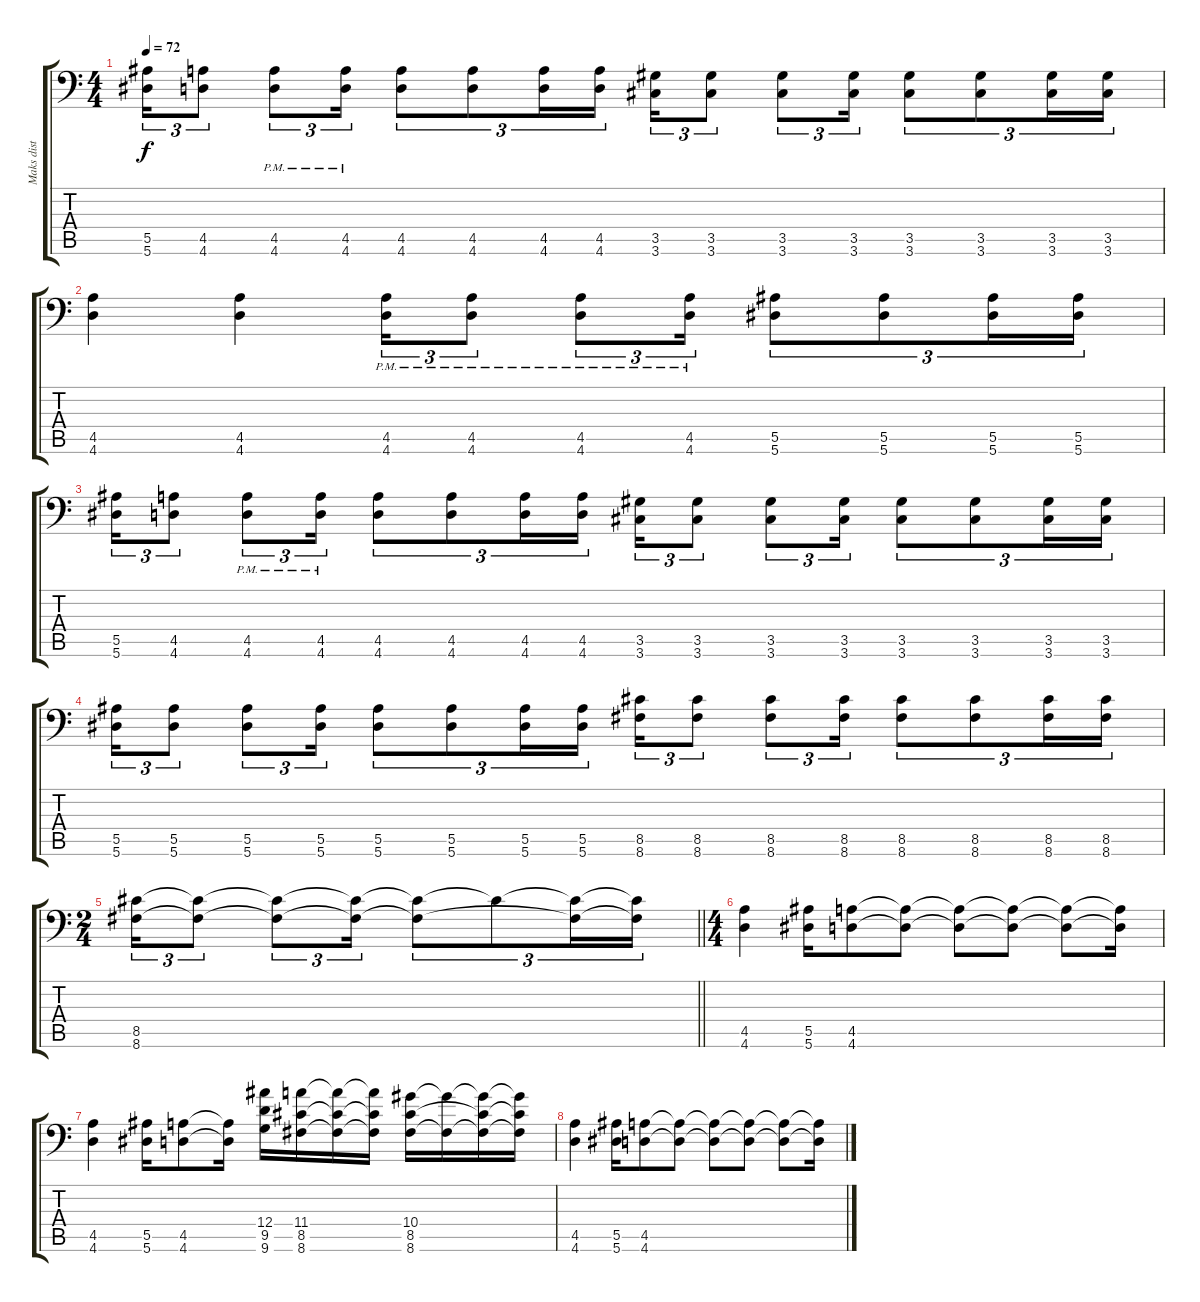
\track ("Maks dist" "Maks dist") {instrument overdrivenguitar}
\staff {score tabs}
\tuning (C4 G3 Eb3 Bb2 F2 Bb1) {hide}
\ts (4 4)
\tempo 72
\clef f4
\ks c
(5.5 5.6).16{tu (3 2) dy f} (4.5 4.6).8{tu (3 2)} (4.5{pm} 4.6{pm}).8{tu (3 2)} (4.5{pm} 4.6{pm}).16{tu (3 2)} (4.5 4.6).8{tu (3 2)} (4.5 4.6).8{tu (3 2)} (4.5 4.6).16{tu (3 2)} (4.5 4.6).16{tu (3 2)} (3.5 3.6).16{tu (3 2)} (3.5 3.6).8{tu (3 2)} (3.5 3.6).8{tu (3 2)} (3.5 3.6).16{tu (3 2)} (3.5 3.6).8{tu (3 2)} (3.5 3.6).8{tu (3 2)} (3.5 3.6).16{tu (3 2)} (3.5 3.6).16{tu (3 2)} |
(4.5 4.6).4 (4.5 4.6).4 (4.5{pm} 4.6{pm}).16{tu (3 2)} (4.5{pm} 4.6{pm}).8{tu (3 2)} (4.5{pm} 4.6{pm}).8{tu (3 2)} (4.5{pm} 4.6{pm}).16{tu (3 2)} (5.5 5.6).8{tu (3 2)} (5.5 5.6).8{tu (3 2)} (5.5 5.6).16{tu (3 2)} (5.5 5.6).16{tu (3 2)} |
(5.5 5.6).16{tu (3 2)} (4.5 4.6).8{tu (3 2)} (4.5{pm} 4.6{pm}).8{tu (3 2)} (4.5{pm} 4.6{pm}).16{tu (3 2)} (4.5 4.6).8{tu (3 2)} (4.5 4.6).8{tu (3 2)} (4.5 4.6).16{tu (3 2)} (4.5 4.6).16{tu (3 2)} (3.5 3.6).16{tu (3 2)} (3.5 3.6).8{tu (3 2)} (3.5 3.6).8{tu (3 2)} (3.5 3.6).16{tu (3 2)} (3.5 3.6).8{tu (3 2)} (3.5 3.6).8{tu (3 2)} (3.5 3.6).16{tu (3 2)} (3.5 3.6).16{tu (3 2)} |
(5.5 5.6).16{tu (3 2)} (5.5 5.6).8{tu (3 2)} (5.5 5.6).8{tu (3 2)} (5.5 5.6).16{tu (3 2)} (5.5 5.6).8{tu (3 2)} (5.5 5.6).8{tu (3 2)} (5.5 5.6).16{tu (3 2)} (5.5 5.6).16{tu (3 2)} (8.5 8.6).16{tu (3 2)} (8.5 8.6).8{tu (3 2)} (8.5 8.6).8{tu (3 2)} (8.5 8.6).16{tu (3 2)} (8.5 8.6).8{tu (3 2)} (8.5 8.6).8{tu (3 2)} (8.5 8.6).16{tu (3 2)} (8.5 8.6).16{tu (3 2)} |
\ts (2 4)
\barLineRight lightlight
(8.5 8.6).16{tu (3 2)} (8.5{t} 8.6{t}).8{tu (3 2)} (8.5{t} 8.6{t}).8{tu (3 2)} (8.5{t} 8.6{t}).16{tu (3 2)} (8.5{t} 8.6{t}).8{tu (3 2)} 8.5{t}.8{tu (3 2)} (8.5{t} 8.6{t}).16{tu (3 2)} (8.5{t} 8.6{t}).16{tu (3 2)} |
\ts (4 4)
(4.5 4.6).4 (5.5 5.6).16 (4.5 4.6).8 (4.5{t} 4.6{t}).8 (4.5{t} 4.6{t}).8 (4.5{t} 4.6{t}).8 (4.5{t} 4.6{t}).8 (4.5{t} 4.6{t}).16 |
(4.5 4.6).4 (5.5 5.6).16 (4.5 4.6).8 (4.5{t} 4.6{t}).16 (12.4 9.5 9.6).16 (11.4 8.5 8.6).16 (11.4{t} 8.5{t} 8.6{t}).16 (11.4{t} 8.5{t} 8.6{t}).16 (10.4 8.5 8.6).16 (10.4{t} 8.6{t}).16 (10.4{t} 8.5{t} 8.6{t}).16 (10.4{t} 8.5{t} 8.6{t}).16 |
(4.5 4.6).4 (5.5 5.6).16 (4.5 4.6).8 (4.5{t} 4.6{t}).8 (4.5{t} 4.6{t}).8 (4.5{t} 4.6{t}).8 (4.5{t} 4.6{t}).8 (4.5{t} 4.6{t}).16
